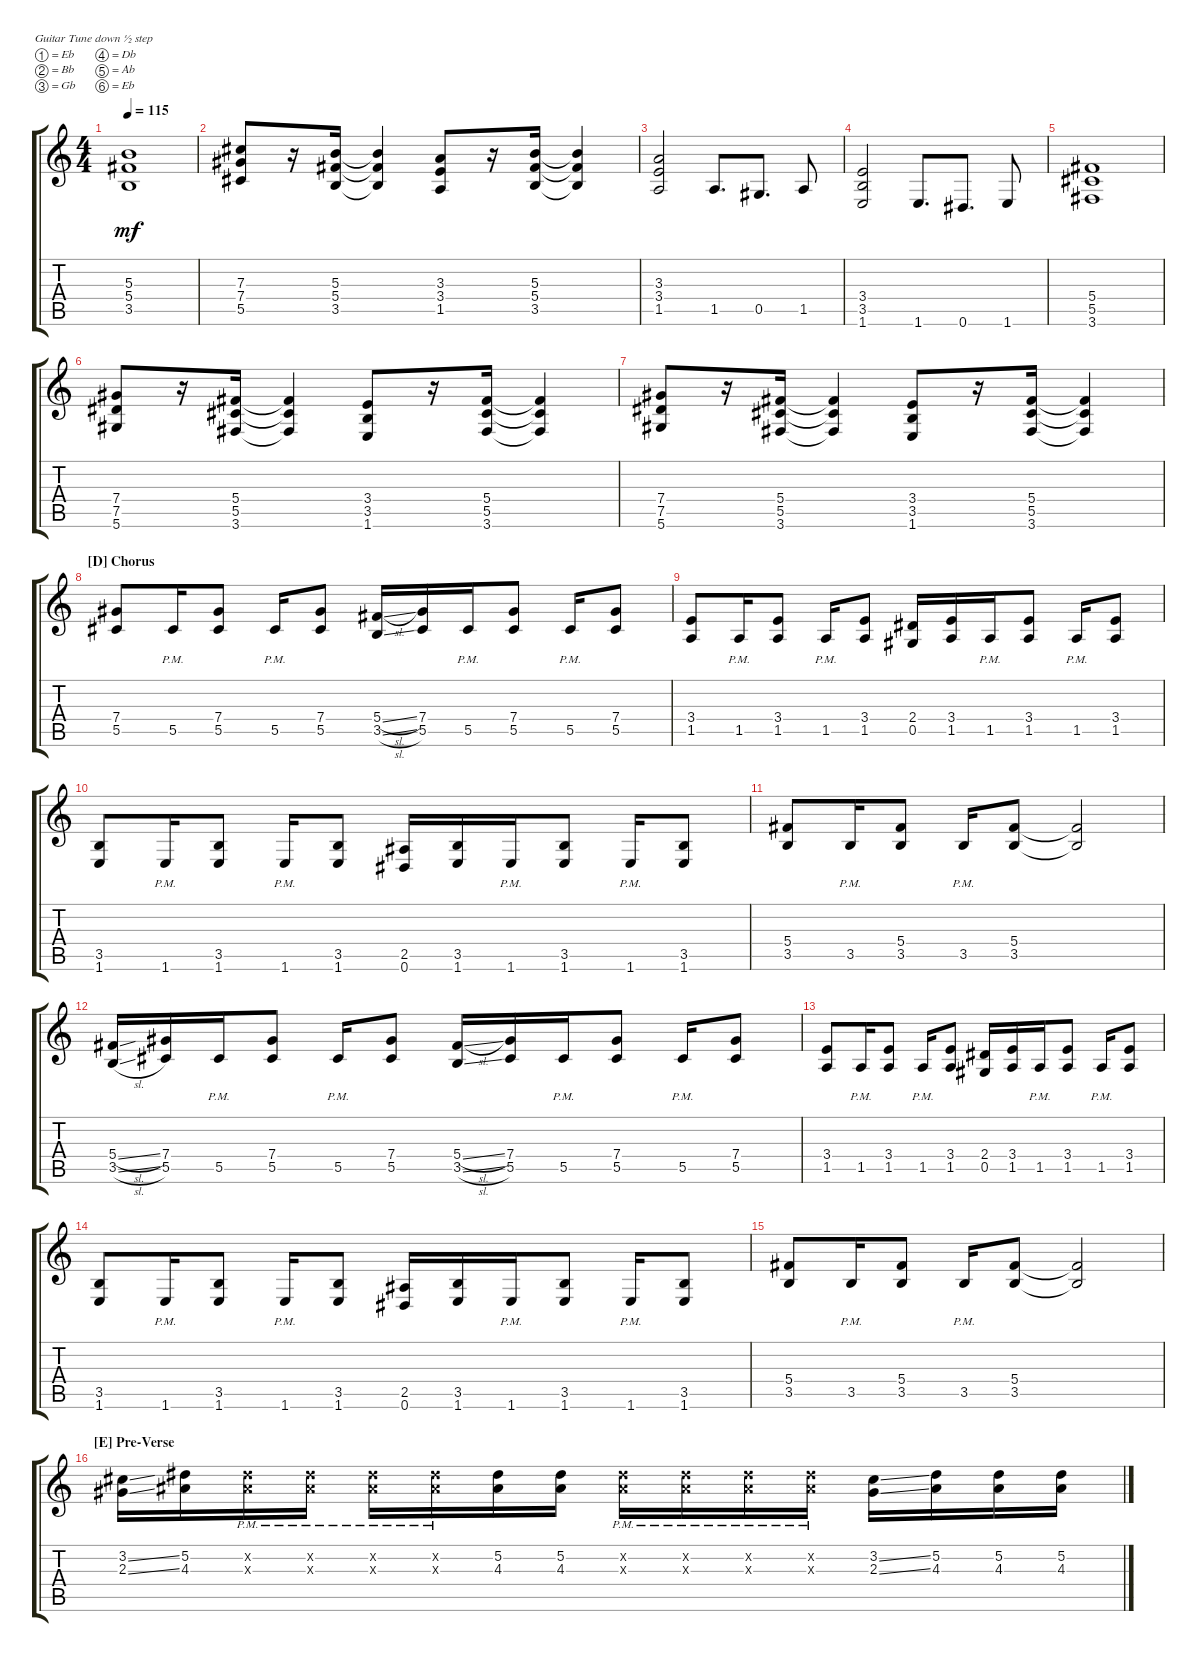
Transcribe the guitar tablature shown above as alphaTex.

\defaultSystemsLayout 4
\bracketExtendMode groupsimilarinstruments
\singleTrackTrackNamePolicy hidden
\multiTrackTrackNamePolicy hidden
\firstSystemTrackNameOrientation horizontal
\otherSystemsTrackNameOrientation horizontal
\track ("Sergey Popov" "E-Gt") {instrument distortionguitar}
\staff {score tabs}
\tuning (Eb4 Bb3 Gb3 Db3 Ab2 Eb2)
\ts (4 4)
\tempo 115
\clef g2
\scale
1.03909
\ks c
(3.5 5.4 5.3).1{dy mf} |
\scale
0.960908 (5.5 7.4 7.3).8 r.16 (3.5 5.4 5.3).16 (3.5{t} 5.4{t} 5.3{t}).4 (1.5 3.4 3.3).8 r.16 (3.5 5.4 5.3).16 (3.5{t} 5.4{t} 5.3{t}).4 |
\scale
1.03909 (1.5 3.4 3.3).2 1.5.8{d} 0.5.8{d} 1.5.8 |
\scale
0.960908 (1.6 3.5 3.4).2 1.6.8{d} 0.6.8{d} 1.6.8 |
\scale
1.03909 (3.6 5.5 5.4).1 |
\scale
0.960908 (7.5 7.4 5.6).8 r.16 (5.5 5.4 3.6).16 (5.5{t} 5.4{t} 3.6{t}).4 (3.5 3.4 1.6).8 r.16 (5.5 5.4 3.6).16 (5.5{t} 5.4{t} 3.6{t}).4 |
\scale
1.03909 (7.5 7.4 5.6).8 r.16 (5.5 5.4 3.6).16 (5.5{t} 5.4{t} 3.6{t}).4 (3.5 3.4 1.6).8 r.16 (5.5 5.4 3.6).16 (5.5{t} 5.4{t} 3.6{t}).4 |
\section ("D" "Chorus")
\scale
0.960908 (5.5 7.4).8 5.5{pm}.16 (5.5 7.4).8 5.5{pm}.16 (5.5 7.4).8 (3.5{sl} 5.4{sl}).16 (5.5 7.4).16 5.5{pm}.16 (5.5 7.4).8 5.5{pm}.16 (5.5 7.4).8 |
\scale
1.03909 (1.5 3.4).8 1.5{pm}.16 (1.5 3.4).8 1.5{pm}.16 (1.5 3.4).8 (0.5 2.4).16 (1.5 3.4).16 1.5{pm}.16 (1.5 3.4).8 1.5{pm}.16 (1.5 3.4).8 |
\scale
0.960908 (1.6 3.5).8 1.6{pm}.16 (1.6 3.5).8 1.6{pm}.16 (1.6 3.5).8 (0.6 2.5).16 (1.6 3.5).16 1.6{pm}.16 (1.6 3.5).8 1.6{pm}.16 (1.6 3.5).8 |
\scale
1.03909 (3.5 5.4).8 3.5{pm}.16 (3.5 5.4).8 3.5{pm}.16 (3.5 5.4).8 (5.4{t} 3.5{t}).2 |
\scale
0.960908 (5.4{sl} 3.5{sl}).16 (5.5 7.4).16 5.5{pm}.16 (5.5 7.4).8 5.5{pm}.16 (5.5 7.4).8 (3.5{sl} 5.4{sl}).16 (5.5 7.4).16 5.5{pm}.16 (5.5 7.4).8 5.5{pm}.16 (5.5 7.4).8 |
\scale
1.03909 (1.5 3.4).8 1.5{pm}.16 (1.5 3.4).8 1.5{pm}.16 (1.5 3.4).8 (0.5 2.4).16 (1.5 3.4).16 1.5{pm}.16 (1.5 3.4).8 1.5{pm}.16 (1.5 3.4).8 |
\scale
0.960908 (1.6 3.5).8 1.6{pm}.16 (1.6 3.5).8 1.6{pm}.16 (1.6 3.5).8 (0.6 2.5).16 (1.6 3.5).16 1.6{pm}.16 (1.6 3.5).8 1.6{pm}.16 (1.6 3.5).8 |
\scale
1.03909 (3.5 5.4).8 3.5{pm}.16 (3.5 5.4).8 3.5{pm}.16 (3.5 5.4).8 (5.4{t} 3.5{t}).2 |
\section ("E" "Pre-Verse")
\scale
0.960908 (2.3{ss} 3.2{ss}).16 (5.2 4.3).16 (4.3{pm x} 5.2{pm x}).16 (4.3{pm x} 5.2{pm x}).16 (4.3{pm x} 5.2{pm x}).16 (4.3{pm x} 5.2{pm x}).16 (5.2 4.3).16 (5.2 4.3).16 (4.3{pm x} 5.2{pm x}).16 (4.3{pm x} 5.2{pm x}).16 (4.3{pm x} 5.2{pm x}).16 (4.3{pm x} 5.2{pm x}).16 (3.2{ss} 2.3{ss}).16 (5.2 4.3).16 (5.2 4.3).16 (5.2 4.3).16
